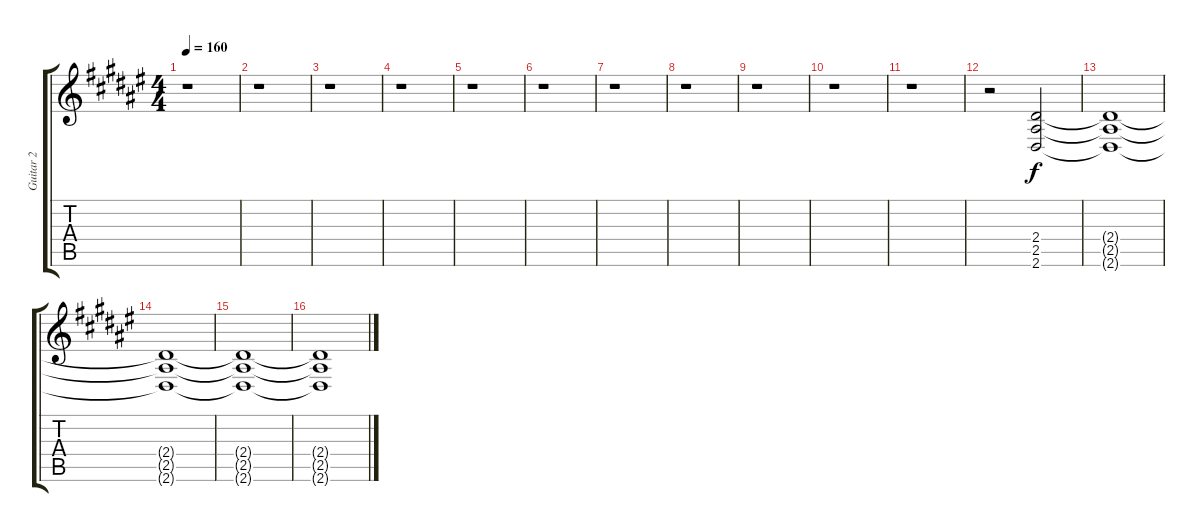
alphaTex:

\track ("Guitar 2" "Guitar 2") {instrument overdrivenguitar}
\staff {score tabs}
\tuning (Eb4 Bb3 Gb3 Db3 Ab2 Db2) {hide}
\ts (4 4)
\tempo 160
\clef g2
\ks d#minor
r.1{dy f} |
r.1 |
r.1 |
r.1 |
r.1 |
r.1 |
r.1 |
r.1 |
r.1 |
r.1 |
r.1 |
r.2 (2.4 2.5 2.6).2 |
(2.4{t} 2.5{t} 2.6{t}).1 |
(2.4{t} 2.5{t} 2.6{t}).1 |
(2.4{t} 2.5{t} 2.6{t}).1 |
(2.4{t} 2.5{t} 2.6{t}).1
